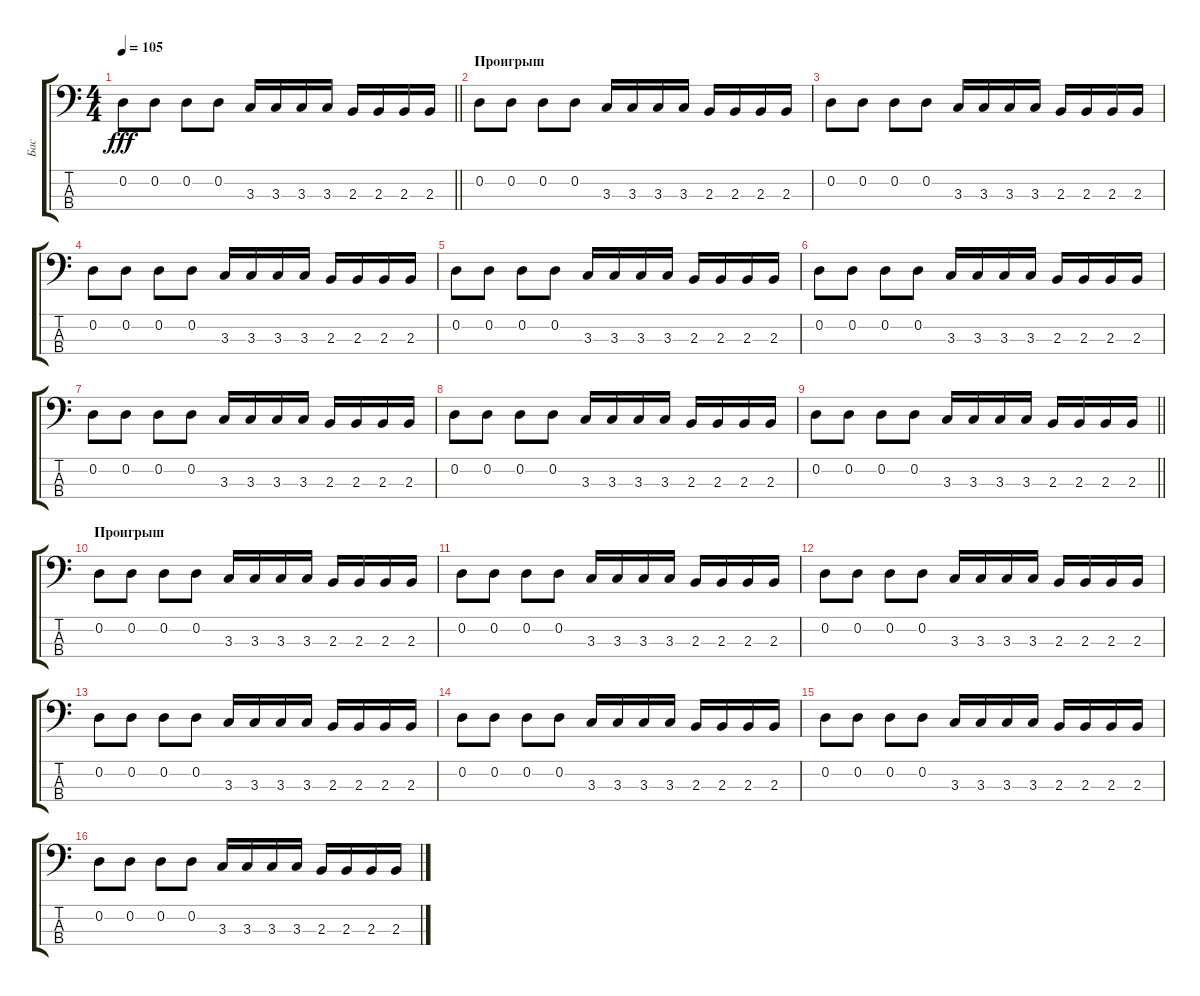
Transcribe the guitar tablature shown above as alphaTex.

\track ("Бас" "Бас") {instrument electricbassfinger}
\staff {score tabs}
\tuning (G2 D2 A1 E1) {hide}
\ts (4 4)
\tempo 105
\clef f4
\barLineRight lightlight
\ks c
0.2.8{dy fff volume 14} 0.2.8 0.2.8 0.2.8 3.3.16 3.3.16 3.3.16 3.3.16 2.3.16 2.3.16 2.3.16 2.3.16 |
\section ("" "Проигрыш")
0.2.8{volume 12} 0.2.8 0.2.8 0.2.8 3.3.16 3.3.16 3.3.16 3.3.16 2.3.16 2.3.16 2.3.16 2.3.16 |
0.2.8{volume 10} 0.2.8 0.2.8 0.2.8 3.3.16 3.3.16 3.3.16 3.3.16 2.3.16 2.3.16 2.3.16 2.3.16 |
0.2.8{volume 8} 0.2.8 0.2.8 0.2.8 3.3.16 3.3.16 3.3.16 3.3.16 2.3.16 2.3.16 2.3.16 2.3.16 |
0.2.8{volume 6} 0.2.8 0.2.8 0.2.8 3.3.16 3.3.16 3.3.16 3.3.16 2.3.16 2.3.16 2.3.16 2.3.16 |
0.2.8{volume 4} 0.2.8 0.2.8 0.2.8 3.3.16 3.3.16 3.3.16 3.3.16 2.3.16 2.3.16 2.3.16 2.3.16 |
0.2.8{volume 2} 0.2.8 0.2.8 0.2.8 3.3.16 3.3.16 3.3.16 3.3.16 2.3.16 2.3.16 2.3.16 2.3.16 |
0.2.8{volume 0} 0.2.8 0.2.8 0.2.8 3.3.16 3.3.16 3.3.16 3.3.16 2.3.16 2.3.16 2.3.16 2.3.16 |
\barLineRight lightlight
0.2.8 0.2.8 0.2.8 0.2.8 3.3.16 3.3.16 3.3.16 3.3.16 2.3.16 2.3.16 2.3.16 2.3.16 |
\section ("" "Проигрыш")
0.2.8 0.2.8 0.2.8 0.2.8 3.3.16 3.3.16 3.3.16 3.3.16 2.3.16 2.3.16 2.3.16 2.3.16 |
0.2.8 0.2.8 0.2.8 0.2.8 3.3.16 3.3.16 3.3.16 3.3.16 2.3.16 2.3.16 2.3.16 2.3.16 |
0.2.8 0.2.8 0.2.8 0.2.8 3.3.16 3.3.16 3.3.16 3.3.16 2.3.16 2.3.16 2.3.16 2.3.16 |
0.2.8 0.2.8 0.2.8 0.2.8 3.3.16 3.3.16 3.3.16 3.3.16 2.3.16 2.3.16 2.3.16 2.3.16 |
0.2.8 0.2.8 0.2.8 0.2.8 3.3.16 3.3.16 3.3.16 3.3.16 2.3.16 2.3.16 2.3.16 2.3.16 |
0.2.8 0.2.8 0.2.8 0.2.8 3.3.16 3.3.16 3.3.16 3.3.16 2.3.16 2.3.16 2.3.16 2.3.16 |
0.2.8 0.2.8 0.2.8 0.2.8 3.3.16 3.3.16 3.3.16 3.3.16 2.3.16 2.3.16 2.3.16 2.3.16
